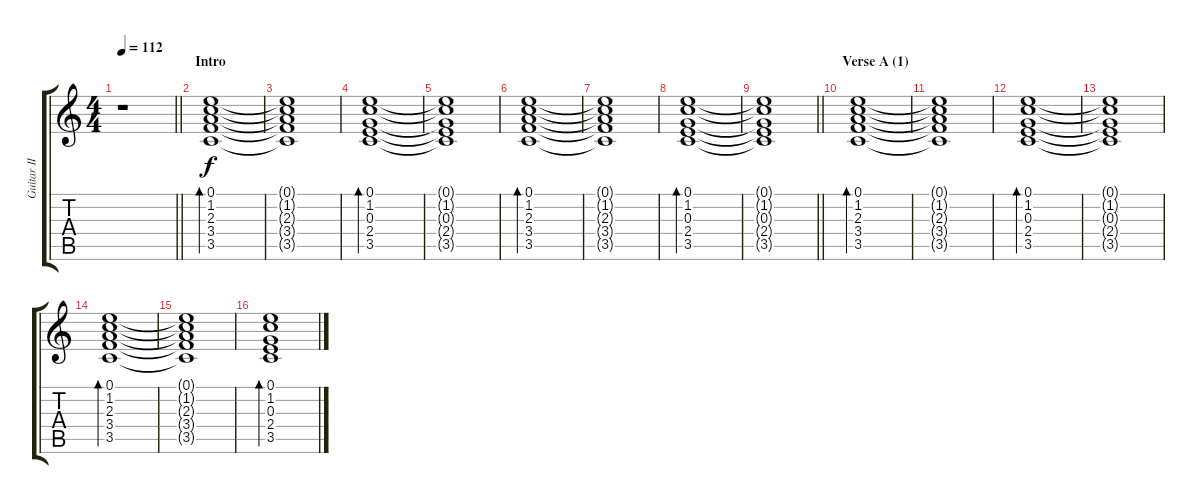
\track ("Guitar II (Aiji)" "Guitar II ") {instrument electricguitarjazz}
\staff {score tabs}
\tuning (E4 B3 G3 D3 A2 E2) {hide}
\ts (4 4)
\tempo 112
\clef g2
\barLineRight lightlight
\ks c
r.1{dy f instrument electricguitarjazz} |
\section ("" "Intro")
(0.1 1.2 2.3 3.4 3.5).1{bd 120} |
(0.1{t} 1.2{t} 2.3{t} 3.4{t} 3.5{t}).1 |
(0.1 1.2 0.3 2.4 3.5).1{bd 120} |
(0.1{t} 1.2{t} 0.3{t} 2.4{t} 3.5{t}).1 |
(0.1 1.2 2.3 3.4 3.5).1{bd 120} |
(0.1{t} 1.2{t} 2.3{t} 3.4{t} 3.5{t}).1 |
(0.1 1.2 0.3 2.4 3.5).1{bd 120} |
\barLineRight lightlight
(0.1{t} 1.2{t} 0.3{t} 2.4{t} 3.5{t}).1 |
\section ("" "Verse A (1)")
(0.1 1.2 2.3 3.4 3.5).1{bd 120} |
(0.1{t} 1.2{t} 2.3{t} 3.4{t} 3.5{t}).1 |
(0.1 1.2 0.3 2.4 3.5).1{bd 120} |
(0.1{t} 1.2{t} 0.3{t} 2.4{t} 3.5{t}).1 |
(0.1 1.2 2.3 3.4 3.5).1{bd 120} |
(0.1{t} 1.2{t} 2.3{t} 3.4{t} 3.5{t}).1 |
(0.1 1.2 0.3 2.4 3.5).1{bd 120}
